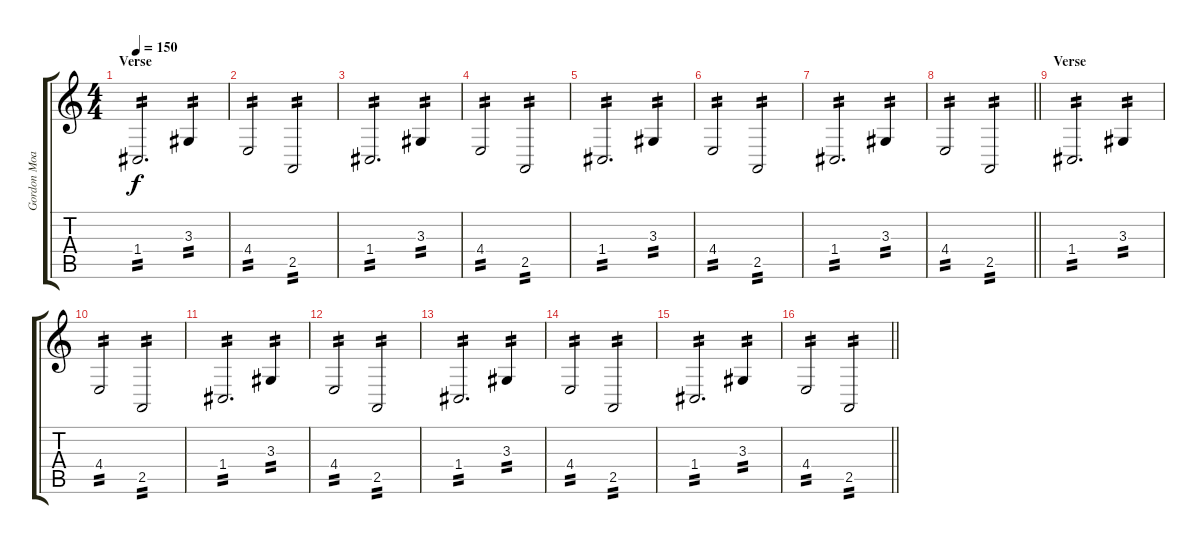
\track ("Gordon Moakes" "Gordon Moa") {instrument lead8bassandlead}
\staff {score tabs}
\tuning (D4 A3 F3 C3 G2 C2) {hide}
\ts (4 4)
\section ("" "Verse")
\tempo 150
\clef g2
\ks c
1.4.2{d tp 2 dy f} 3.3.4{tp 2} |
4.4.2{tp 2} 2.5.2{tp 2} |
1.4.2{d tp 2} 3.3.4{tp 2} |
4.4.2{tp 2} 2.5.2{tp 2} |
1.4.2{d tp 2} 3.3.4{tp 2} |
4.4.2{tp 2} 2.5.2{tp 2} |
1.4.2{d tp 2} 3.3.4{tp 2} |
\barLineRight lightlight
4.4.2{tp 2} 2.5.2{tp 2} |
\section ("" "Verse")
1.4.2{d tp 2} 3.3.4{tp 2} |
4.4.2{tp 2} 2.5.2{tp 2} |
1.4.2{d tp 2} 3.3.4{tp 2} |
4.4.2{tp 2} 2.5.2{tp 2} |
1.4.2{d tp 2} 3.3.4{tp 2} |
4.4.2{tp 2} 2.5.2{tp 2} |
1.4.2{d tp 2} 3.3.4{tp 2} |
\barLineRight lightlight
4.4.2{tp 2} 2.5.2{tp 2}
